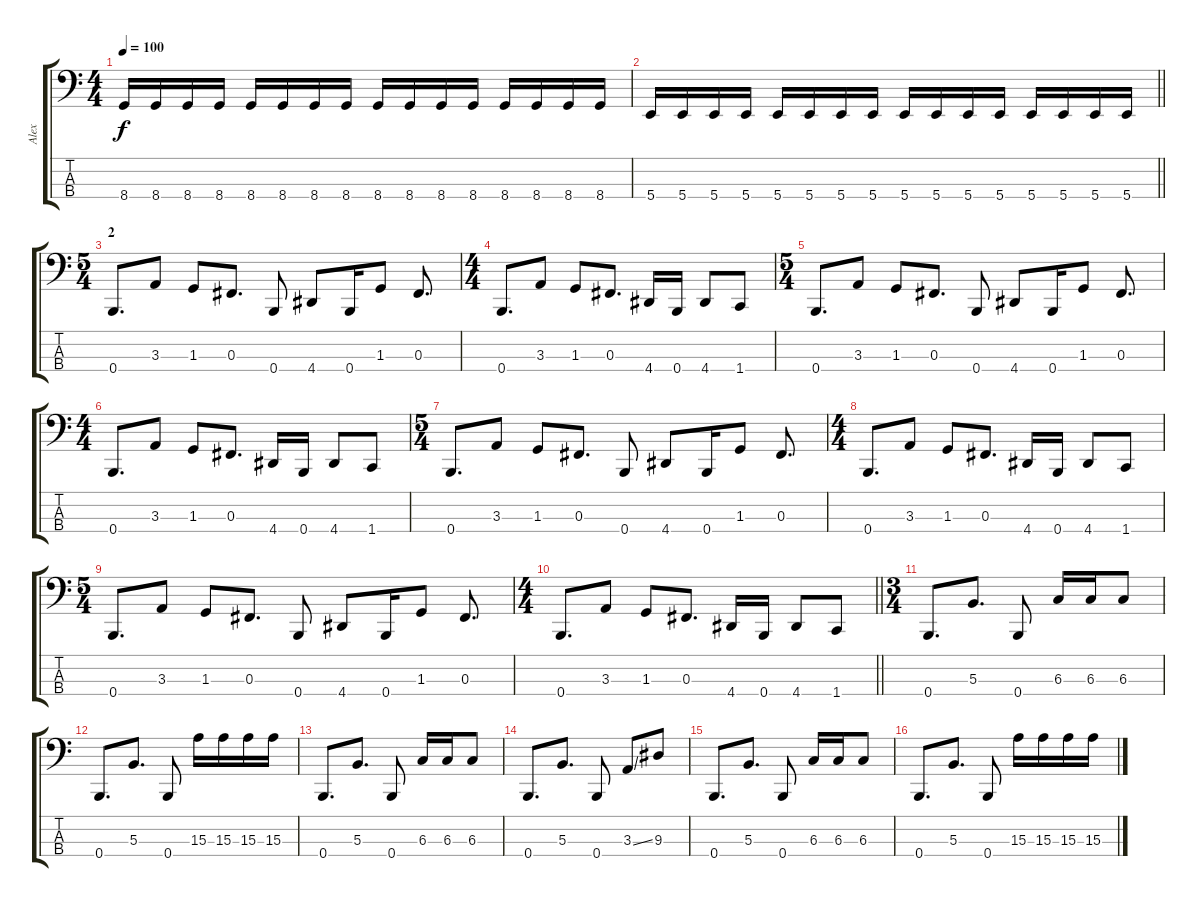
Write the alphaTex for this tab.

\track ("Alex" "Alex") {instrument slapbass2}
\staff {score tabs}
\tuning (E2 B1 Gb1 B0) {hide}
\ts (4 4)
\tempo 100
\clef f4
\ks c
8.4.16{dy f} 8.4.16 8.4.16 8.4.16 8.4.16 8.4.16 8.4.16 8.4.16 8.4.16 8.4.16 8.4.16 8.4.16 8.4.16 8.4.16 8.4.16 8.4.16 |
\barLineRight lightlight
5.4.16 5.4.16 5.4.16 5.4.16 5.4.16 5.4.16 5.4.16 5.4.16 5.4.16 5.4.16 5.4.16 5.4.16 5.4.16 5.4.16 5.4.16 5.4.16 |
\ts (5 4)
\section ("" "2")
0.4.8{d} 3.3.8 1.3.8 0.3.8{d} 0.4.8 4.4.8 0.4.16 1.3.8 0.3.8{d} |
\ts (4 4)
0.4.8{d} 3.3.8 1.3.8 0.3.8{d} 4.4.16 0.4.16 4.4.8 1.4.8 |
\ts (5 4)
0.4.8{d} 3.3.8 1.3.8 0.3.8{d} 0.4.8 4.4.8 0.4.16 1.3.8 0.3.8{d} |
\ts (4 4)
0.4.8{d} 3.3.8 1.3.8 0.3.8{d} 4.4.16 0.4.16 4.4.8 1.4.8 |
\ts (5 4)
0.4.8{d} 3.3.8 1.3.8 0.3.8{d} 0.4.8 4.4.8 0.4.16 1.3.8 0.3.8{d} |
\ts (4 4)
0.4.8{d} 3.3.8 1.3.8 0.3.8{d} 4.4.16 0.4.16 4.4.8 1.4.8 |
\ts (5 4)
0.4.8{d} 3.3.8 1.3.8 0.3.8{d} 0.4.8 4.4.8 0.4.16 1.3.8 0.3.8{d} |
\ts (4 4)
\barLineRight lightlight
0.4.8{d} 3.3.8 1.3.8 0.3.8{d} 4.4.16 0.4.16 4.4.8 1.4.8 |
\ts (3 4)
\section ("" "")
0.4.8{d} 5.3.8{d} 0.4.8 6.3.16 6.3.16 6.3.8 |
0.4.8{d} 5.3.8{d} 0.4.8 15.3.16 15.3.16 15.3.16 15.3.16 |
0.4.8{d} 5.3.8{d} 0.4.8 6.3.16 6.3.16 6.3.8 |
0.4.8{d} 5.3.8{d} 0.4.8 3.3{ss}.8 9.3.8 |
0.4.8{d} 5.3.8{d} 0.4.8 6.3.16 6.3.16 6.3.8 |
0.4.8{d} 5.3.8{d} 0.4.8 15.3.16 15.3.16 15.3.16 15.3.16
